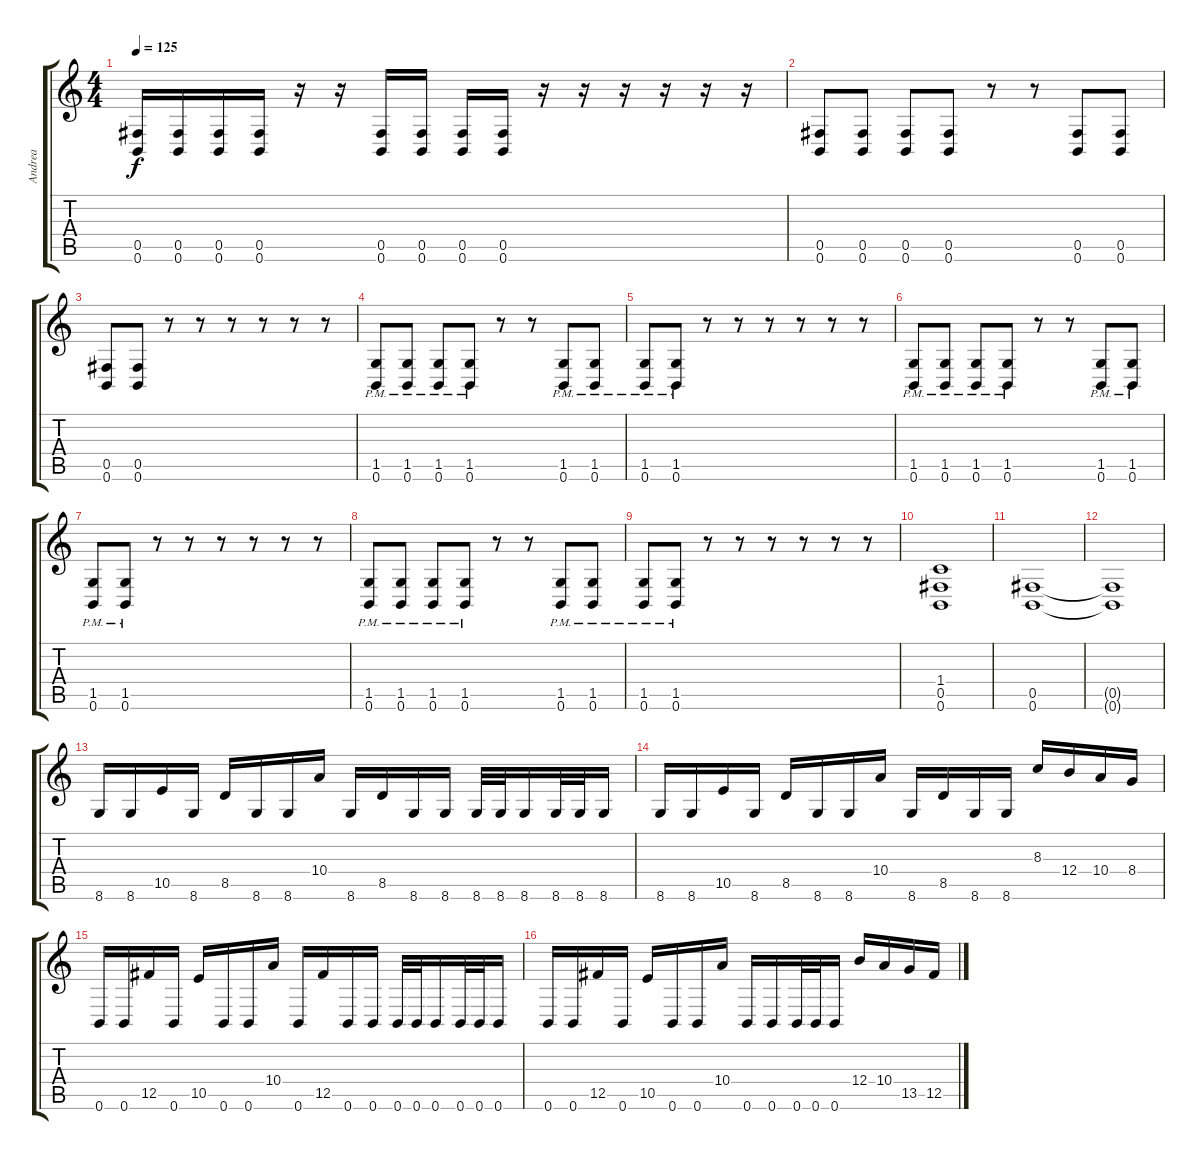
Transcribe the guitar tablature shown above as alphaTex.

\track ("Andrea" "Andrea") {instrument distortionguitar}
\staff {score tabs}
\tuning (Db4 Ab3 E3 B2 Gb2 B1) {hide}
\ts (4 4)
\tempo 125
\clef g2
\ks c
(0.5 0.6).16{dy f} (0.5 0.6).16 (0.5 0.6).16 (0.5 0.6).16 r.16 r.16 (0.5 0.6).16 (0.5 0.6).16 (0.5 0.6).16 (0.5 0.6).16 r.16 r.16 r.16 r.16 r.16 r.16 |
(0.5 0.6).8 (0.5 0.6).8 (0.5 0.6).8 (0.5 0.6).8 r.8 r.8 (0.5 0.6).8 (0.5 0.6).8 |
(0.5 0.6).8 (0.5 0.6).8 r.8 r.8 r.8 r.8 r.8 r.8 |
(1.5{pm} 0.6{pm}).8 (1.5{pm} 0.6{pm}).8 (1.5{pm} 0.6{pm}).8 (1.5{pm} 0.6{pm}).8 r.8 r.8 (1.5{pm} 0.6{pm}).8 (1.5{pm} 0.6{pm}).8 |
(1.5{pm} 0.6{pm}).8 (1.5{pm} 0.6{pm}).8 r.8 r.8 r.8 r.8 r.8 r.8 |
(1.5{pm} 0.6{pm}).8 (1.5{pm} 0.6{pm}).8 (1.5{pm} 0.6{pm}).8 (1.5{pm} 0.6{pm}).8 r.8 r.8 (1.5{pm} 0.6{pm}).8 (1.5{pm} 0.6{pm}).8 |
(1.5{pm} 0.6{pm}).8 (1.5{pm} 0.6{pm}).8 r.8 r.8 r.8 r.8 r.8 r.8 |
(1.5{pm} 0.6{pm}).8 (1.5{pm} 0.6{pm}).8 (1.5{pm} 0.6{pm}).8 (1.5{pm} 0.6{pm}).8 r.8 r.8 (1.5{pm} 0.6{pm}).8 (1.5{pm} 0.6{pm}).8 |
(1.5{pm} 0.6{pm}).8 (1.5{pm} 0.6{pm}).8 r.8 r.8 r.8 r.8 r.8 r.8 |
(1.4 0.5 0.6).1 |
(0.5 0.6).1 |
(0.5{t} 0.6{t}).1 |
8.6.16 8.6.16 10.5.16 8.6.16 8.5.16 8.6.16 8.6.16 10.4.16 8.6.16 8.5.16 8.6.16 8.6.16 8.6.32 8.6.32 8.6.16 8.6.32 8.6.32 8.6.16 |
8.6.16 8.6.16 10.5.16 8.6.16 8.5.16 8.6.16 8.6.16 10.4.16 8.6.16 8.5.16 8.6.16 8.6.16 8.3.16 12.4.16 10.4.16 8.4.16 |
0.6.16 0.6.16 12.5.16 0.6.16 10.5.16 0.6.16 0.6.16 10.4.16 0.6.16 12.5.16 0.6.16 0.6.16 0.6.32 0.6.32 0.6.16 0.6.32 0.6.32 0.6.16 |
0.6.16 0.6.16 12.5.16 0.6.16 10.5.16 0.6.16 0.6.16 10.4.16 0.6.16 0.6.16 0.6.32 0.6.32 0.6.16 12.4.16 10.4.16 13.5.16 12.5.16
